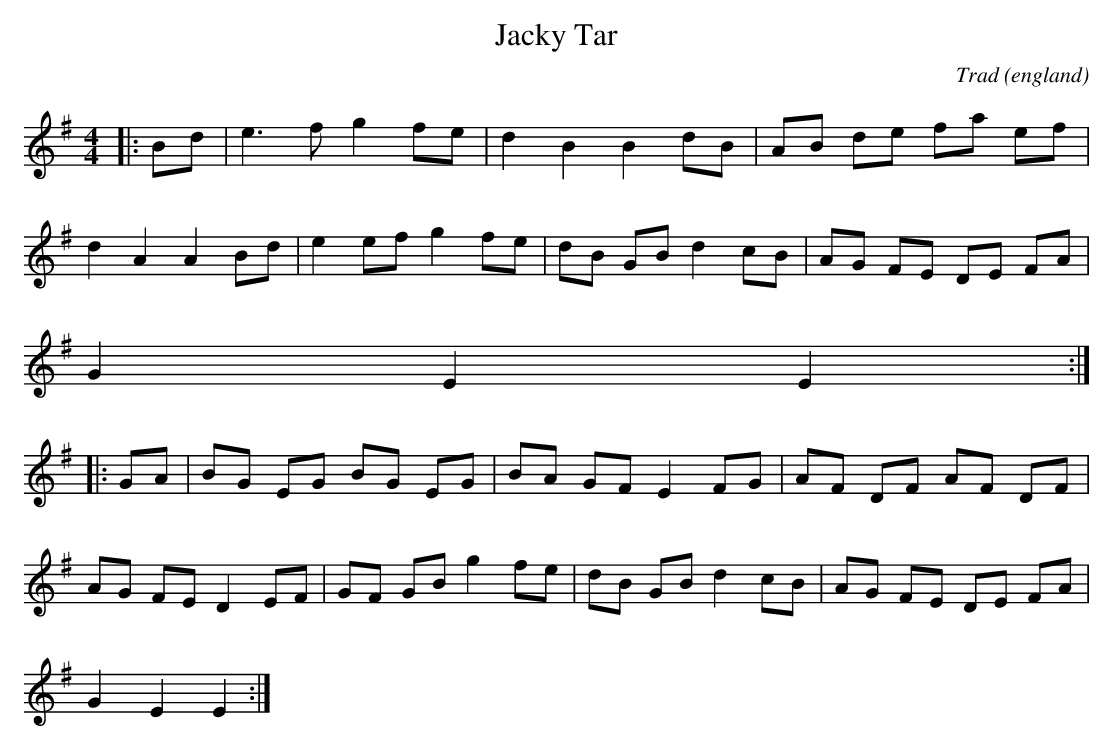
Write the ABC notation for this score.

X:1
T:Jacky Tar
O:england
C:Trad
M:4/4
L:1/8
K:G
|:Bd|e3f g2fe|d2B2B2dB|AB de fa ef|
d2A2A2Bd|e2ef g2fe|dB GB d2cB|AG FE DE FA|
G2E2E2:|
|:GA|BG EG BG EG|BA GF E2FG|AF DF AF DF|
AG FE D2EF|GF GB g2fe|dB GB d2cB|AG FE DE FA|
G2E2E2:|
